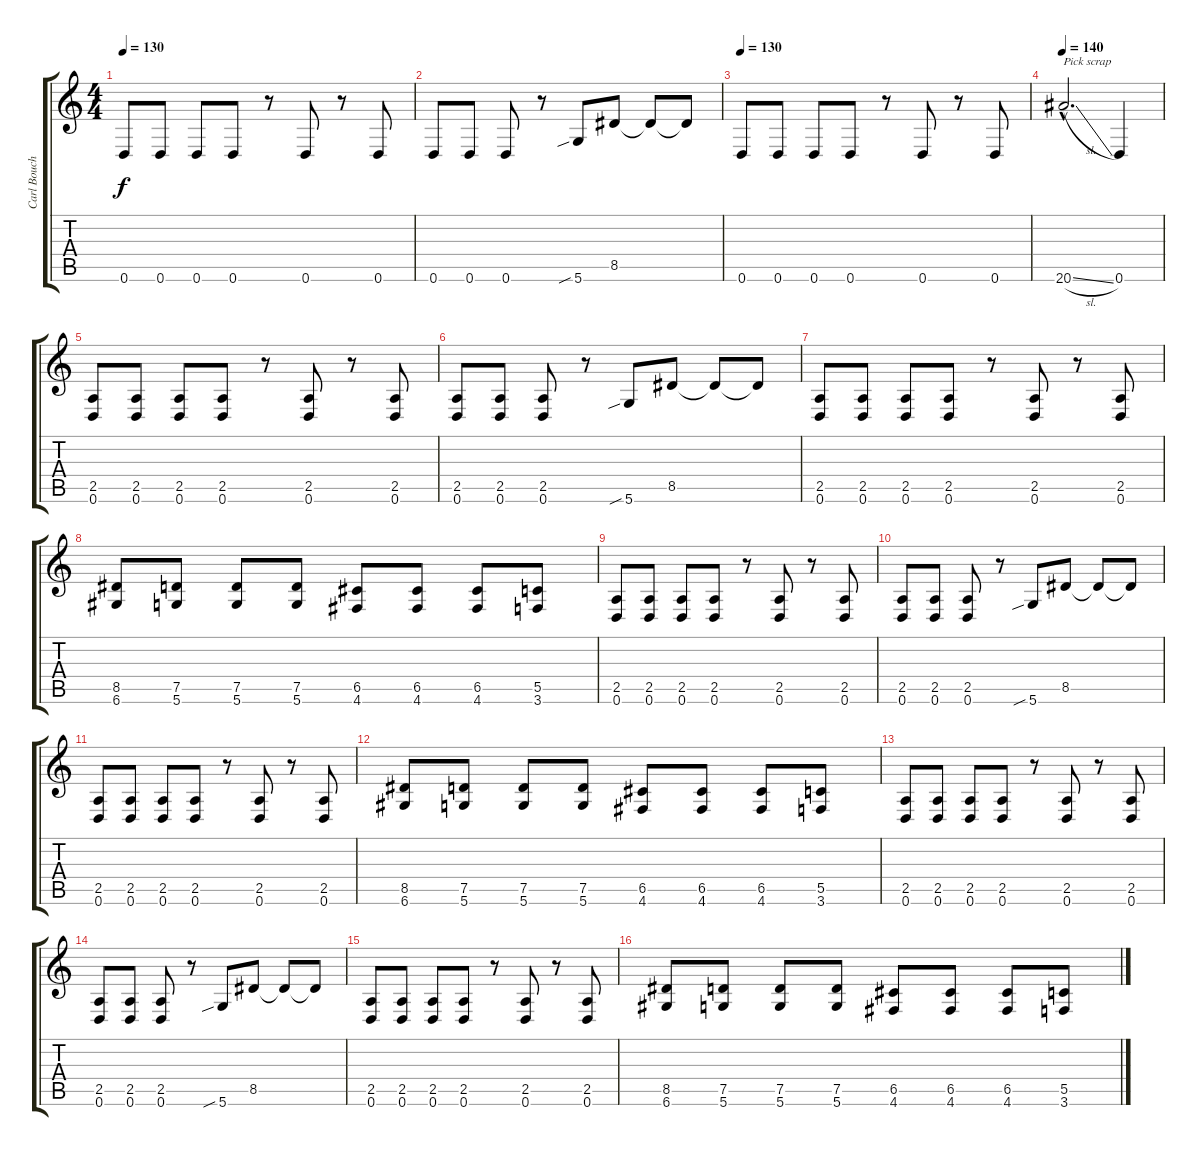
\track ("Carl Bouchard" "Carl Bouch") {instrument distortionguitar}
\staff {score tabs}
\tuning (D4 A3 F3 C3 G2 D2) {hide}
\ts (4 4)
\tempo 130
\clef g2
\ks c
0.6.8{dy f volume 10 balance 8} 0.6.8 0.6.8 0.6.8 r.8 0.6.8 r.8 0.6.8 |
0.6.8 0.6.8 0.6.8 r.8 5.6{sib}.8 8.5.8 8.5{t}.8 8.5{t}.8 |
\tempo 130
0.6.8{volume 10 balance 8} 0.6.8 0.6.8 0.6.8 r.8 0.6.8 r.8 0.6.8 |
\tempo 140
20.6{sl hac}.2{d txt "Pick scrap" volume 13 balance 0} 0.6.4 |
(2.5 0.6).8 (2.5 0.6).8 (2.5 0.6).8 (2.5 0.6).8 r.8 (2.5 0.6).8 r.8 (2.5 0.6).8 |
(2.5 0.6).8 (2.5 0.6).8 (2.5 0.6).8 r.8 5.6{sib}.8 8.5.8 8.5{t}.8 8.5{t}.8 |
(2.5 0.6).8 (2.5 0.6).8 (2.5 0.6).8 (2.5 0.6).8 r.8 (2.5 0.6).8 r.8 (2.5 0.6).8 |
(8.5 6.6).8 (7.5 5.6).8 (7.5 5.6).8 (7.5 5.6).8 (6.5 4.6).8 (6.5 4.6).8 (6.5 4.6).8 (5.5 3.6).8 |
(2.5 0.6).8 (2.5 0.6).8 (2.5 0.6).8 (2.5 0.6).8 r.8 (2.5 0.6).8 r.8 (2.5 0.6).8 |
(2.5 0.6).8 (2.5 0.6).8 (2.5 0.6).8 r.8 5.6{sib}.8 8.5.8 8.5{t}.8 8.5{t}.8 |
(2.5 0.6).8 (2.5 0.6).8 (2.5 0.6).8 (2.5 0.6).8 r.8 (2.5 0.6).8 r.8 (2.5 0.6).8 |
(8.5 6.6).8 (7.5 5.6).8 (7.5 5.6).8 (7.5 5.6).8 (6.5 4.6).8 (6.5 4.6).8 (6.5 4.6).8 (5.5 3.6).8 |
(2.5 0.6).8 (2.5 0.6).8 (2.5 0.6).8 (2.5 0.6).8 r.8 (2.5 0.6).8 r.8 (2.5 0.6).8 |
(2.5 0.6).8 (2.5 0.6).8 (2.5 0.6).8 r.8 5.6{sib}.8 8.5.8 8.5{t}.8 8.5{t}.8 |
(2.5 0.6).8 (2.5 0.6).8 (2.5 0.6).8 (2.5 0.6).8 r.8 (2.5 0.6).8 r.8 (2.5 0.6).8 |
(8.5 6.6).8 (7.5 5.6).8 (7.5 5.6).8 (7.5 5.6).8 (6.5 4.6).8 (6.5 4.6).8 (6.5 4.6).8 (5.5 3.6).8
